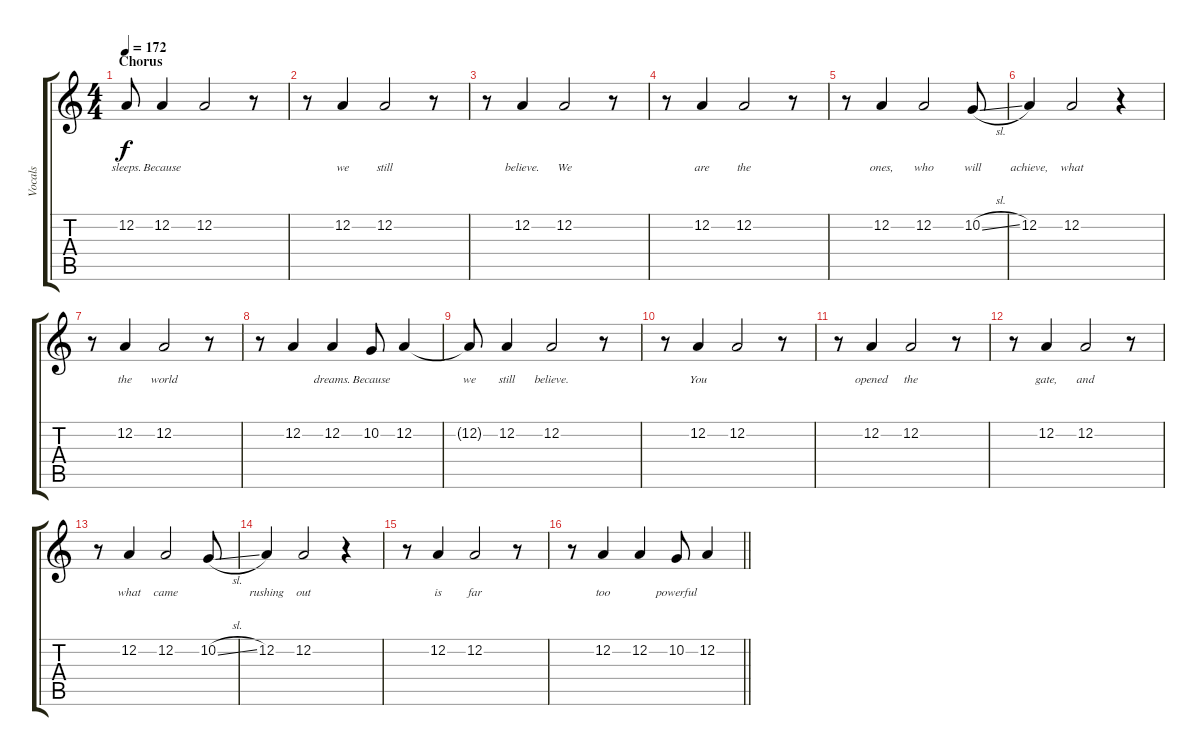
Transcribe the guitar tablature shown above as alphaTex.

\track ("Vocals" "Vocals") {instrument oboe}
\staff {score tabs}
\tuning (D4 A3 F3 C3 G2 D2) {hide}
\ts (4 4)
\section ("" "Chorus")
\tempo 172
\clef g2
\ks c
12.2{t}.8{lyrics (0 "sleeps.") lyrics (1 "") lyrics (2 "") lyrics (3 "") lyrics (4 "") dy f} 12.2.4{lyrics (0 "Because") lyrics (1 "") lyrics (2 "") lyrics (3 "") lyrics (4 "")} 12.2.2{lyrics (0 "") lyrics (1 "") lyrics (2 "") lyrics (3 "") lyrics (4 "")} r.8 |
r.8 12.2.4{lyrics (0 "we") lyrics (1 "") lyrics (2 "") lyrics (3 "") lyrics (4 "")} 12.2.2{lyrics (0 "still") lyrics (1 "") lyrics (2 "") lyrics (3 "") lyrics (4 "")} r.8 |
r.8 12.2.4{lyrics (0 "believe.") lyrics (1 "") lyrics (2 "") lyrics (3 "") lyrics (4 "")} 12.2.2{lyrics (0 "We") lyrics (1 "") lyrics (2 "") lyrics (3 "") lyrics (4 "")} r.8 |
r.8 12.2.4{lyrics (0 "are") lyrics (1 "") lyrics (2 "") lyrics (3 "") lyrics (4 "")} 12.2.2{lyrics (0 "the") lyrics (1 "") lyrics (2 "") lyrics (3 "") lyrics (4 "")} r.8 |
r.8 12.2.4{lyrics (0 "ones,") lyrics (1 "") lyrics (2 "") lyrics (3 "") lyrics (4 "")} 12.2.2{lyrics (0 "who") lyrics (1 "") lyrics (2 "") lyrics (3 "") lyrics (4 "")} 10.2{sl}.8{lyrics (0 "will") lyrics (1 "") lyrics (2 "") lyrics (3 "") lyrics (4 "")} |
12.2.4{lyrics (0 "achieve,") lyrics (1 "") lyrics (2 "") lyrics (3 "") lyrics (4 "")} 12.2.2{lyrics (0 "what") lyrics (1 "") lyrics (2 "") lyrics (3 "") lyrics (4 "")} r.4 |
r.8 12.2.4{lyrics (0 "the") lyrics (1 "") lyrics (2 "") lyrics (3 "") lyrics (4 "")} 12.2.2{lyrics (0 "world") lyrics (1 "") lyrics (2 "") lyrics (3 "") lyrics (4 "")} r.8 |
r.8 12.2.4{lyrics (0 "") lyrics (1 "") lyrics (2 "") lyrics (3 "") lyrics (4 "")} 12.2.4{lyrics (0 "dreams.") lyrics (1 "") lyrics (2 "") lyrics (3 "") lyrics (4 "")} 10.2.8{lyrics (0 "Because") lyrics (1 "") lyrics (2 "") lyrics (3 "") lyrics (4 "")} 12.2.4{lyrics (0 "") lyrics (1 "") lyrics (2 "") lyrics (3 "") lyrics (4 "")} |
12.2{t}.8{lyrics (0 "we") lyrics (1 "") lyrics (2 "") lyrics (3 "") lyrics (4 "")} 12.2.4{lyrics (0 "still") lyrics (1 "") lyrics (2 "") lyrics (3 "") lyrics (4 "")} 12.2.2{lyrics (0 "believe.") lyrics (1 "") lyrics (2 "") lyrics (3 "") lyrics (4 "")} r.8 |
r.8 12.2.4{lyrics (0 "You") lyrics (1 "") lyrics (2 "") lyrics (3 "") lyrics (4 "")} 12.2.2{lyrics (0 "") lyrics (1 "") lyrics (2 "") lyrics (3 "") lyrics (4 "")} r.8 |
r.8 12.2.4{lyrics (0 "opened") lyrics (1 "") lyrics (2 "") lyrics (3 "") lyrics (4 "")} 12.2.2{lyrics (0 "the") lyrics (1 "") lyrics (2 "") lyrics (3 "") lyrics (4 "")} r.8 |
r.8 12.2.4{lyrics (0 "gate,") lyrics (1 "") lyrics (2 "") lyrics (3 "") lyrics (4 "")} 12.2.2{lyrics (0 "and") lyrics (1 "") lyrics (2 "") lyrics (3 "") lyrics (4 "")} r.8 |
r.8 12.2.4{lyrics (0 "what") lyrics (1 "") lyrics (2 "") lyrics (3 "") lyrics (4 "")} 12.2.2{lyrics (0 "came") lyrics (1 "") lyrics (2 "") lyrics (3 "") lyrics (4 "")} 10.2{sl}.8{lyrics (0 "") lyrics (1 "") lyrics (2 "") lyrics (3 "") lyrics (4 "")} |
12.2.4{lyrics (0 "rushing") lyrics (1 "") lyrics (2 "") lyrics (3 "") lyrics (4 "")} 12.2.2{lyrics (0 "out") lyrics (1 "") lyrics (2 "") lyrics (3 "") lyrics (4 "")} r.4 |
r.8 12.2.4{lyrics (0 "is") lyrics (1 "") lyrics (2 "") lyrics (3 "") lyrics (4 "")} 12.2.2{lyrics (0 "far") lyrics (1 "") lyrics (2 "") lyrics (3 "") lyrics (4 "")} r.8 |
\barLineRight lightlight
r.8 12.2.4{lyrics (0 "too") lyrics (1 "") lyrics (2 "") lyrics (3 "") lyrics (4 "")} 12.2.4{lyrics (0 "") lyrics (1 "") lyrics (2 "") lyrics (3 "") lyrics (4 "")} 10.2.8{lyrics (0 "powerful") lyrics (1 "") lyrics (2 "") lyrics (3 "") lyrics (4 "")} 12.2.4{lyrics (0 "") lyrics (1 "") lyrics (2 "") lyrics (3 "") lyrics (4 "")}
